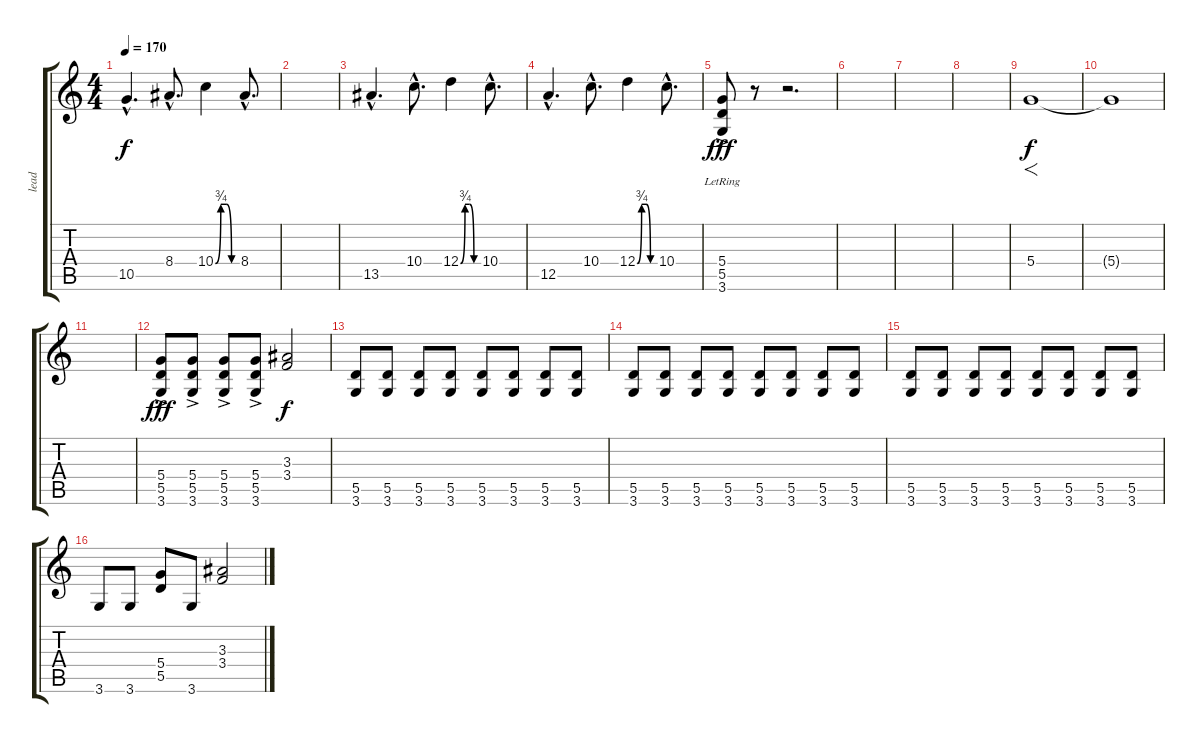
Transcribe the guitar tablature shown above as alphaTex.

\track ("lead" "lead") {instrument distortionguitar}
\staff {score tabs}
\tuning (E4 B3 G3 D3 A2 E2) {hide}
\ts (4 4)
\tempo 170
\clef g2
\ks c
10.5{hac}.4{d dy f} 8.4{hac}.8{d} 10.4{be (custom 0 0 15 3 30 3 45 0 60 0)}.4 8.4{hac}.8{d} |
|
13.5{hac}.4{d} 10.4{hac}.8{d} 12.4{be (custom 0 0 15 3 30 3 45 0 60 0)}.4 10.4{hac}.8{d} |
12.5{hac}.4{d} 10.4{hac}.8{d} 12.4{be (custom 0 0 15 3 30 3 45 0 60 0)}.4 10.4{hac}.8{d} |
\section ("" "")
(5.4{lr} 5.5{lr} 3.6{ac lr}).8{dy fff} r.8 r.2{d} |
|
|
|
5.4.1{f dy f} |
5.4{t}.1 |
|
(5.4 5.5{ac} 3.6).8{dy fff volume 16 instrument distortionguitar} (5.4 5.5{ac} 3.6).8 (5.4 5.5{ac} 3.6).8 (5.4 5.5{ac} 3.6).8 (3.3 3.4).2{dy f} |
(5.5 3.6).8{volume 10} (5.5 3.6).8 (5.5 3.6).8 (5.5 3.6).8 (5.5 3.6).8{volume 12} (5.5 3.6).8 (5.5 3.6).8 (5.5 3.6).8 |
(5.5 3.6).8{volume 13} (5.5 3.6).8 (5.5 3.6).8 (5.5 3.6).8 (5.5 3.6).8{volume 14} (5.5 3.6).8 (5.5 3.6).8 (5.5 3.6).8 |
(5.5 3.6).8{volume 16} (5.5 3.6).8 (5.5 3.6).8 (5.5 3.6).8 (5.5 3.6).8 (5.5 3.6).8 (5.5 3.6).8 (5.5 3.6).8 |
3.6.8 3.6.8 (5.4 5.5).8 3.6.8 (3.3 3.4).2
